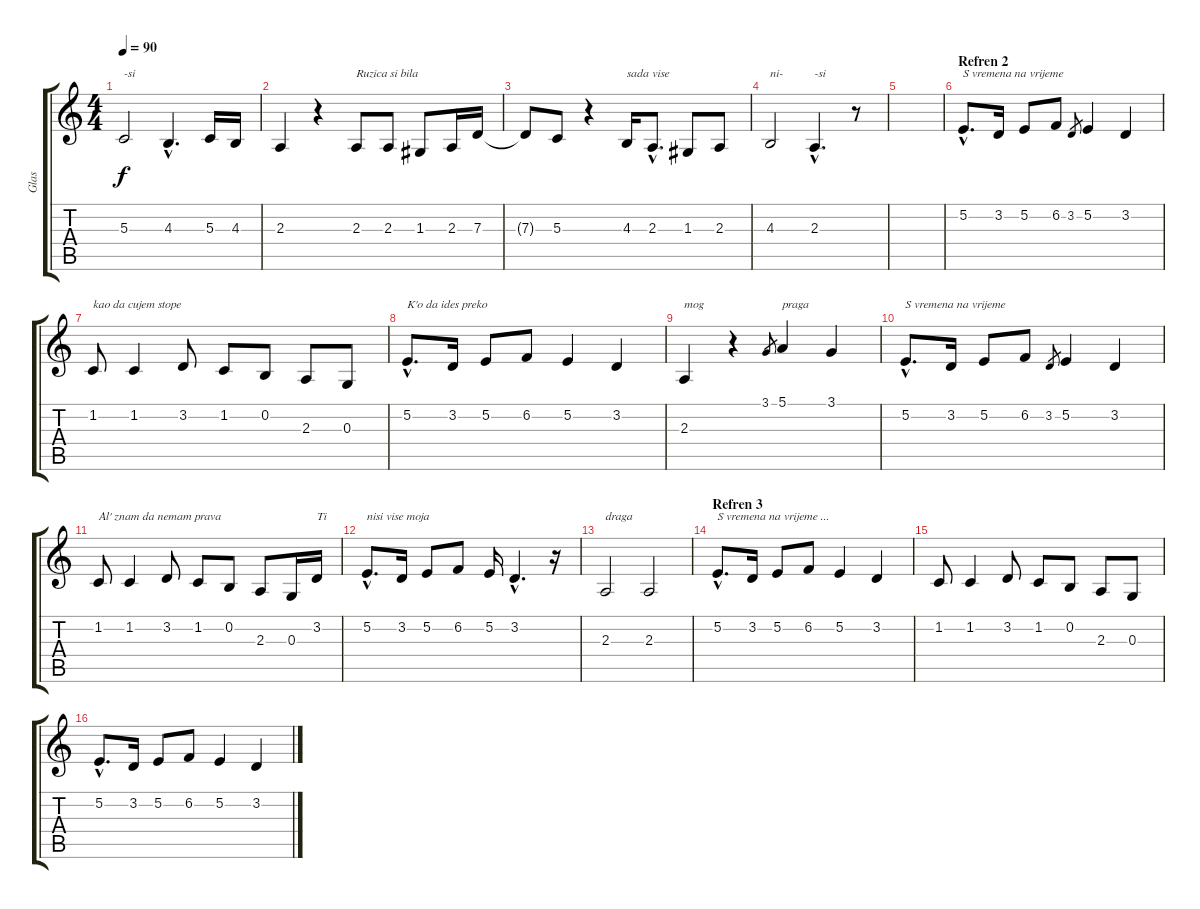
\track ("Glas" "Glas") {instrument oboe}
\staff {score tabs}
\tuning (E4 B3 G3 D3 A2 E2) {hide}
\ts (4 4)
\tempo 90
\clef g2
\ks c
5.3.2{txt "-si" dy f} 4.3{hac}.4{d} 5.3.16 4.3.16 |
2.3.4 r.4 2.3.8{txt "Ruzica si bila"} 2.3.8 1.3.8 2.3.16 7.3.16 |
7.3{t}.8 5.3.8 r.4 4.3.16{txt "sada vise"} 2.3{hac}.8{d} 1.3.8 2.3.8 |
4.3.2{txt "ni-"} 2.3{hac}.4{d txt "-si"} r.8 |
|
\section ("" "Refren 2")
5.2{hac}.8{d txt "S vremena na vrijeme"} 3.2.16 5.2.8 6.2.8 3.2.8{gr} 5.2.4 3.2.4 |
1.2.8{txt "kao da cujem stope"} 1.2.4 3.2.8 1.2.8 0.2.8 2.3.8 0.3.8 |
5.2{hac}.8{d txt "K'o da ides preko"} 3.2.16 5.2.8 6.2.8 5.2.4 3.2.4 |
2.3.4{txt "mog"} r.4 3.1.8{gr} 5.1.4{txt "praga"} 3.1.4 |
5.2{hac}.8{d txt "S vremena na vrijeme"} 3.2.16 5.2.8 6.2.8 3.2.8{gr} 5.2.4 3.2.4 |
1.2.8{txt "Al' znam da nemam prava"} 1.2.4 3.2.8 1.2.8 0.2.8 2.3.8 0.3.16 3.2.16{txt "Ti"} |
5.2{hac}.8{d txt "nisi vise moja"} 3.2.16 5.2.8 6.2.8 5.2.16 3.2{hac}.4{d} r.16 |
2.3.2{txt "draga"} 2.3.2 |
\section ("" "Refren 3")
5.2{hac}.8{d txt "S vremena na vrijeme ...             "} 3.2.16 5.2.8 6.2.8 5.2.4 3.2.4 |
1.2.8 1.2.4 3.2.8 1.2.8 0.2.8 2.3.8 0.3.8 |
5.2{hac}.8{d} 3.2.16 5.2.8 6.2.8 5.2.4 3.2.4
